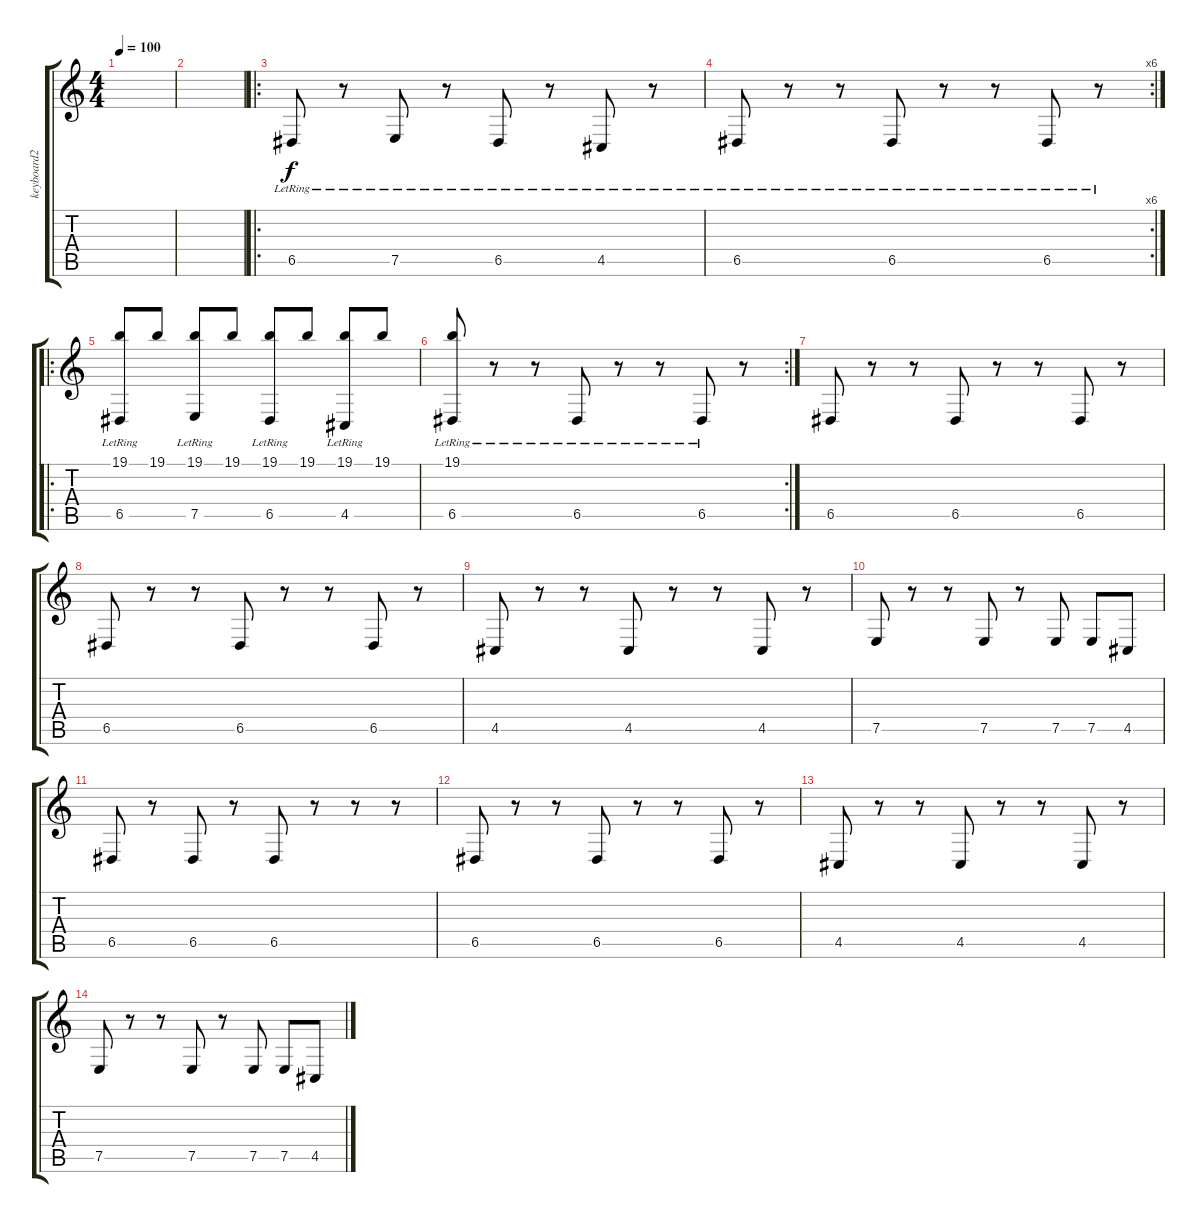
\track ("keyboard2" "keyboard2") {instrument stringensemble1}
\staff {score tabs}
\tuning (E4 B3 G3 D3 A2 E2) {hide}
\ts (4 4)
\tempo 100
\clef g2
\ks c
|
|
\ro
6.5{lr}.8 r.8 7.5{lr}.8 r.8 6.5{lr}.8 r.8 4.5{lr}.8 r.8 |
\rc 6
6.5{lr}.8 r.8 r.8 6.5{lr}.8 r.8 r.8 6.5{lr}.8 r.8 |
\ro
(19.1 6.5{lr}).8 19.1.8 (19.1 7.5{lr}).8 19.1.8 (19.1 6.5{lr}).8 19.1.8 (19.1 4.5{lr}).8 19.1.8 |
\rc 2
(19.1 6.5{lr}).8 r.8 r.8 6.5{lr}.8 r.8 r.8 6.5{lr}.8 r.8 |
6.5.8 r.8 r.8 6.5.8 r.8 r.8 6.5.8 r.8 |
6.5.8 r.8 r.8 6.5.8 r.8 r.8 6.5.8 r.8 |
4.5.8 r.8 r.8 4.5.8 r.8 r.8 4.5.8 r.8 |
7.5.8 r.8 r.8 7.5.8 r.8 7.5.8 7.5.8 4.5.8 |
6.5.8 r.8 6.5.8 r.8 6.5.8 r.8 r.8 r.8 |
6.5.8 r.8 r.8 6.5.8 r.8 r.8 6.5.8 r.8 |
4.5.8 r.8 r.8 4.5.8 r.8 r.8 4.5.8 r.8 |
7.5.8 r.8 r.8 7.5.8 r.8 7.5.8 7.5.8 4.5.8
